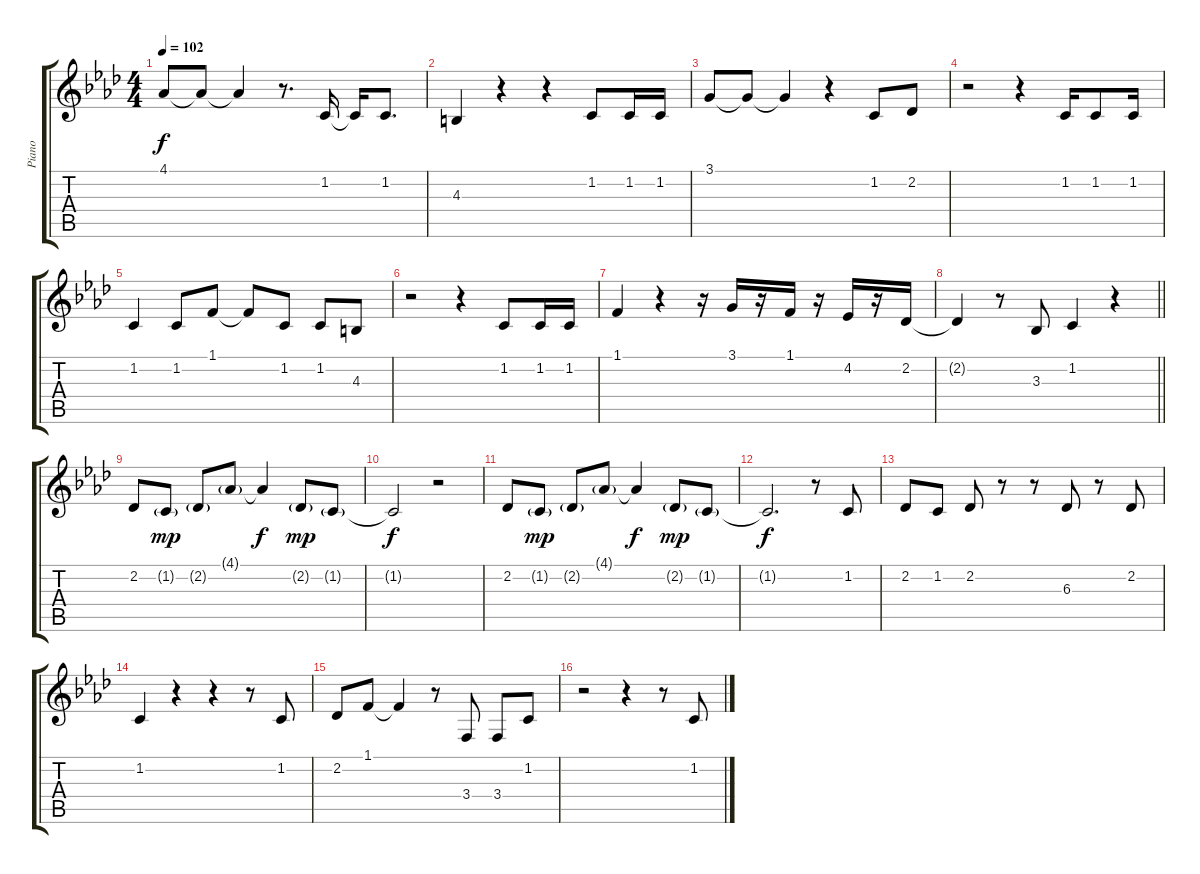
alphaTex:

\track ("Piano" "Piano") {instrument acousticgrandpiano}
\staff {score tabs}
\tuning (E4 B3 G3 D3 A2 E2) {hide}
\ts (4 4)
\tempo 102
\clef g2
\ks ab
4.1.8{dy f} 4.1{t}.8 4.1{t}.4 r.8{d} 1.2.16 1.2{t}.16 1.2.8{d} |
4.3.4 r.4 r.4 1.2.8 1.2.16 1.2.16 |
3.1.8 3.1{t}.8 3.1{t}.4 r.4 1.2.8 2.2.8 |
r.2 r.4 1.2.16 1.2.8 1.2.16 |
1.2.4 1.2.8 1.1.8 1.1{t}.8 1.2.8 1.2.8 4.3.8 |
r.2 r.4 1.2.8 1.2.16 1.2.16 |
1.1.4 r.4 r.16 3.1.16 r.16 1.1.16 r.16 4.2.16 r.16 2.2.16 |
\barLineRight lightlight
2.2{t}.4 r.8 3.3.8 1.2.4 r.4 |
2.2.8 1.2{g}.8{dy mp} 2.2{g}.8 4.1{g}.8 4.1{t}.4{dy f} 2.2{g}.8{dy mp} 1.2{g}.8 |
1.2{t}.2{dy f} r.2 |
2.2.8 1.2{g}.8{dy mp} 2.2{g}.8 4.1{g}.8 4.1{t}.4{dy f} 2.2{g}.8{dy mp} 1.2{g}.8 |
1.2{t}.2{d dy f} r.8 1.2.8 |
2.2.8 1.2.8 2.2.8 r.8 r.8 6.3.8 r.8 2.2.8 |
1.2.4 r.4 r.4 r.8 1.2.8 |
2.2.8 1.1.8 1.1{t}.4 r.8 3.4.8 3.4.8 1.2.8 |
r.2 r.4 r.8 1.2.8
